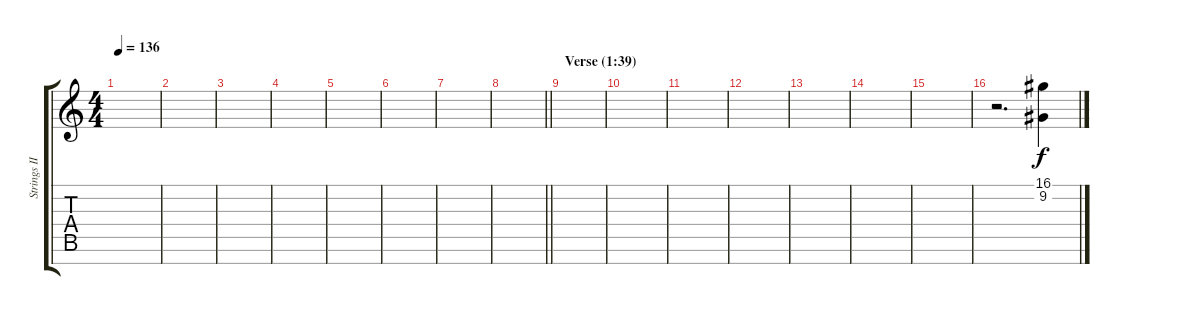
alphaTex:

\track ("Strings III" "Strings II") {instrument pizzicatostrings}
\staff {score tabs}
\tuning (E4 B3 G3 D3 A2 E2 B1) {hide}
\ts (4 4)
\tempo 136
\clef g2
\ks c
|
|
|
|
|
|
|
\barLineRight lightlight
|
\section ("" "Verse (1:39)")
|
|
|
|
|
|
|
r.2{d} (16.1 9.2).4
